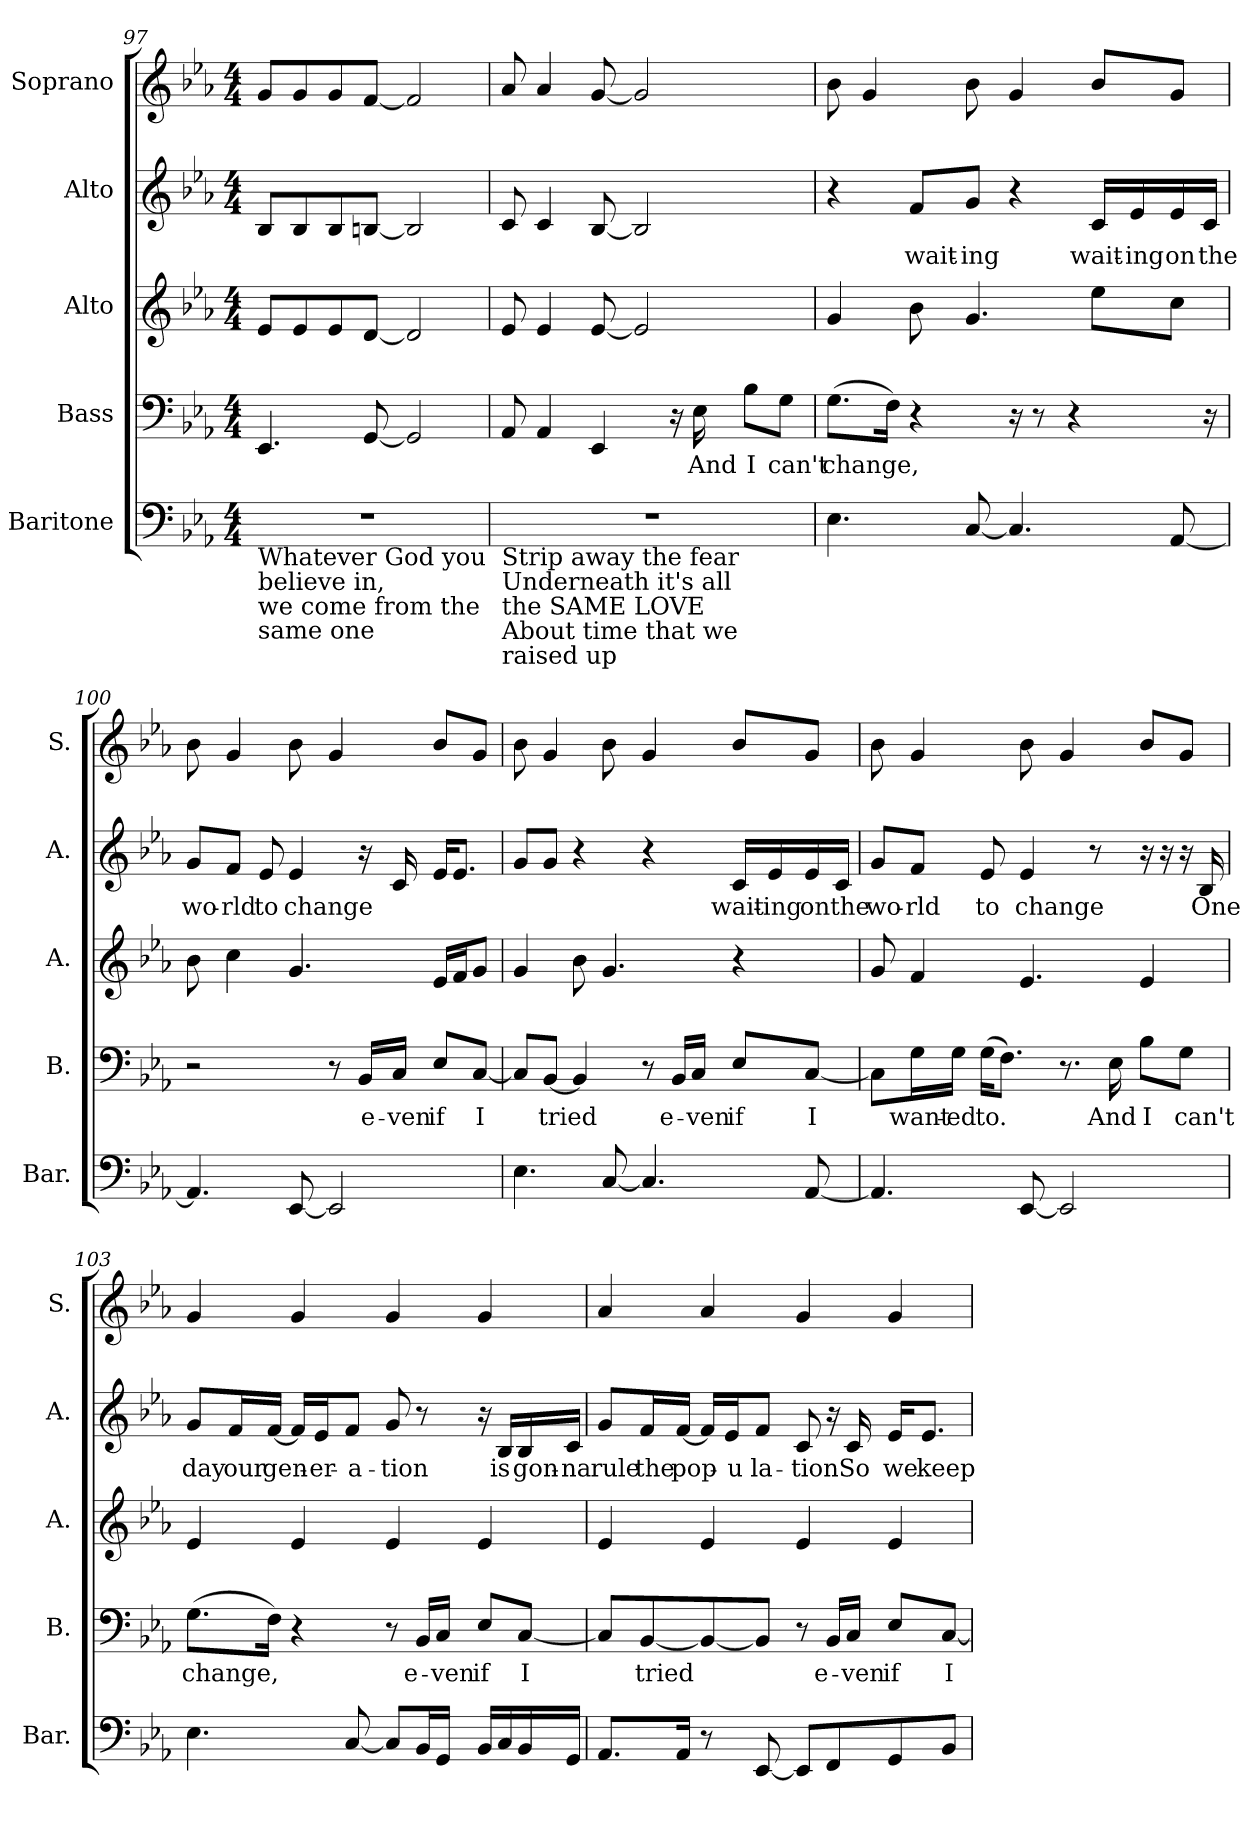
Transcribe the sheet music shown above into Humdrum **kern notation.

**kern	**kern	**text	**kern	**kern	**text	**kern
*part5	*part4	*part4	*part3	*part2	*part2	*part1
*staff5	*staff4	*staff4	*staff3	*staff2	*staff2	*staff1
*I"Baritone	*I"Bass	*	*I"Alto	*I"Alto	*	*I"Soprano
*I'Bar.	*I'B.	*	*I'A.	*I'A.	*	*I'S.
*clefF4	*clefF4	*	*clefG2	*clefG2	*	*clefG2
*k[b-e-a-]	*k[b-e-a-]	*	*k[b-e-a-]	*k[b-e-a-]	*	*k[b-e-a-]
*M4/4	*M4/4	*	*M4/4	*M4/4	*	*M4/4
=97	=97	=97	=97	=97	=97	=97
!LO:TX:b:t=Whatever God you	!	!	!	!	!	!
!LO:TX:b:t=believe in,	!	!	!	!	!	!
!LO:TX:b:t=we come from the	!	!	!	!	!	!
!LO:TX:b:t=same one	!	!	!	!	!	!
1r	4.EE-/	.	8e-/L	8B-/L	.	8g/L
.	.	.	8e-/	8B-/	.	8g/
.	.	.	8e-/	8B-/	.	8g/
.	[8GG/	.	[8d/J	[8Bn/J	.	[8f/J
.	2GG/]	.	2d/]	2B/]	.	2f/]
!!LO:PB:g=z
=98	=98	=98	=98	=98	=98	=98
!LO:TX:b:t=Strip away the fear	!	!	!	!	!	!
!LO:TX:b:t=Underneath it's all	!	!	!	!	!	!
!LO:TX:b:t=the SAME LOVE	!	!	!	!	!	!
!LO:TX:b:t=About time that we	!	!	!	!	!	!
!LO:TX:b:t=raised up	!	!	!	!	!	!
1r	8AA-/	.	8e-/	8c/	.	8a-/
.	4AA-/	.	4e-/	4c/	.	4a-/
.	4EE-/	.	[8e-/	[8B-/	.	[8g/
.	.	.	2e-/]	2B-/]	.	2g/]
.	16r	.	.	.	.	.
.	16E-\	And	.	.	.	.
.	8B-\L	I	.	.	.	.
.	8G\J	can't	.	.	.	.
=99	=99	=99	=99	=99	=99	=99
4.E-\	(8.G\L	change,	4g/	4r	.	8b-\
.	.	.	.	.	.	4g/
.	16F\Jk)	.	.	.	.	.
.	4r	.	8b-\	8f/L	wait-	.
[8C/	.	.	4.g/	8g/J	-ing	8b-\
4.C/]	16r	.	.	4r	.	4g/
.	8r	.	.	.	.	.
.	4r	.	.	.	.	.
.	.	.	8ee-\L	16c/LL	wait-	8b-/L
.	.	.	.	16e-/	-ing	.
[8AA-/	.	.	8cc\J	16e-/	on	8g/J
.	16r	.	.	16c/JJ	the	.
!!LO:LB:g=z
=100	=100	=100	=100	=100	=100	=100
4.AA-/]	2r	.	8b-\	8g/L	wo-	8b-\
.	.	.	4cc\	8f/J	-rld	4g/
.	.	.	.	8e-/	to	.
[8EE-/	.	.	4.g/	4e-/	change	8b-\
2EE-/]	8r	.	.	.	.	4g/
.	16BB-/LL	e-	.	16r	.	.
.	16C/JJ	-ven	.	16c/	.	.
.	8E-/L	if	16e-/LL	16e-/KL	.	8b-/L
.	.	.	16f/J	8.e-/J	.	.
.	[8C/J	I	8g/J	.	.	8g/J
=101	=101	=101	=101	=101	=101	=101
4.E-\	8C/L]	.	4g/	8g/L	.	8b-\
.	[8BB-/J	tried	.	8g/J	.	4g/
.	4BB-/]	.	8b-\	4r	.	.
[8C/	.	.	4.g/	.	.	8b-\
4.C/]	8r	.	.	4r	.	4g/
.	16BB-/LL	e-	.	.	.	.
.	16C/JJ	-ven	.	.	.	.
.	8E-/L	if	4r	16c/LL	wait-	8b-/L
.	.	.	.	16e-/	-ing	.
[8AA-/	[8C/J	I	.	16e-/	on	8g/J
.	.	.	.	16c/JJ	the	.
!!LO:PB:g=z
=102	=102	=102	=102	=102	=102	=102
4.AA-/]	8C\L]	.	8g/	8g/L	wo-	8b-\
.	16G\L	want-	4f/	8f/J	-rld	4g/
.	16G\JJ	-ed	.	.	.	.
.	(16G\KL	to.	.	8e-/	to	.
.	8.F\J)	.	.	.	.	.
[8EE-/	.	.	4.e-/	4e-/	change	8b-\
2EE-/]	8.r	.	.	.	.	4g/
.	.	.	.	8r	.	.
.	16E-\	And	.	.	.	.
.	8B-\L	I	4e-/	16r	.	8b-/L
.	.	.	.	16r	.	.
.	8G\J	can't	.	16r	.	8g/J
.	.	.	.	16B-/	One	.
=103	=103	=103	=103	=103	=103	=103
4.E-\	(8.G\L	change,	4e-/	8g/L	day	4g/
.	.	.	.	16f/L	our	.
.	16F\Jk)	.	.	[16f/JJ	gen-	.
.	4r	.	4e-/	16f/LL]	.	4g/
.	.	.	.	16e-/J	-er-	.
[8C/	.	.	.	8f/J	-a-	.
8C/L]	8r	.	4e-/	8g/	-tion	4g/
16BB-/L	16BB-/LL	e-	.	8r	.	.
16GG/JJ	16C/JJ	-ven	.	.	.	.
16BB-/LL	8E-/L	if	4e-/	16r	.	4g/
16C/	.	.	.	16B-/LL	is	.
16BB-/	[8C/J	I	.	16B-/	gon-	.
16GG/JJ	.	.	.	16c/JJ	-na	.
!!LO:LB:g=z
=104	=104	=104	=104	=104	=104	=104
8.AA-/L	8C/L]	.	4e-/	8g/L	rule	4a-/
.	[8BB-/	tried	.	16f/L	the	.
16AA-/Jk	.	.	.	[16f/JJ	pop-	.
8r	8BB-/_	.	4e-/	16f/LL]	.	4a-/
.	.	.	.	16e-/J	-u	.
[8EE-/	8BB-/J]	.	.	8f/J	la-	.
8EE-/L]	8r	.	4e-/	8c/	-tion	4g/
8FF/	16BB-/LL	e-	.	16r	.	.
.	16C/JJ	-ven	.	16c/	So	.
8GG/	8E-/L	if	4e-/	16e-/KL	we	4g/
.	.	.	.	8.e-/J	keep	.
8BB-/J	[8C/J	I	.	.	.	.
=	=	=	=	=	=	=
*-	*-	*-	*-	*-	*-	*-
